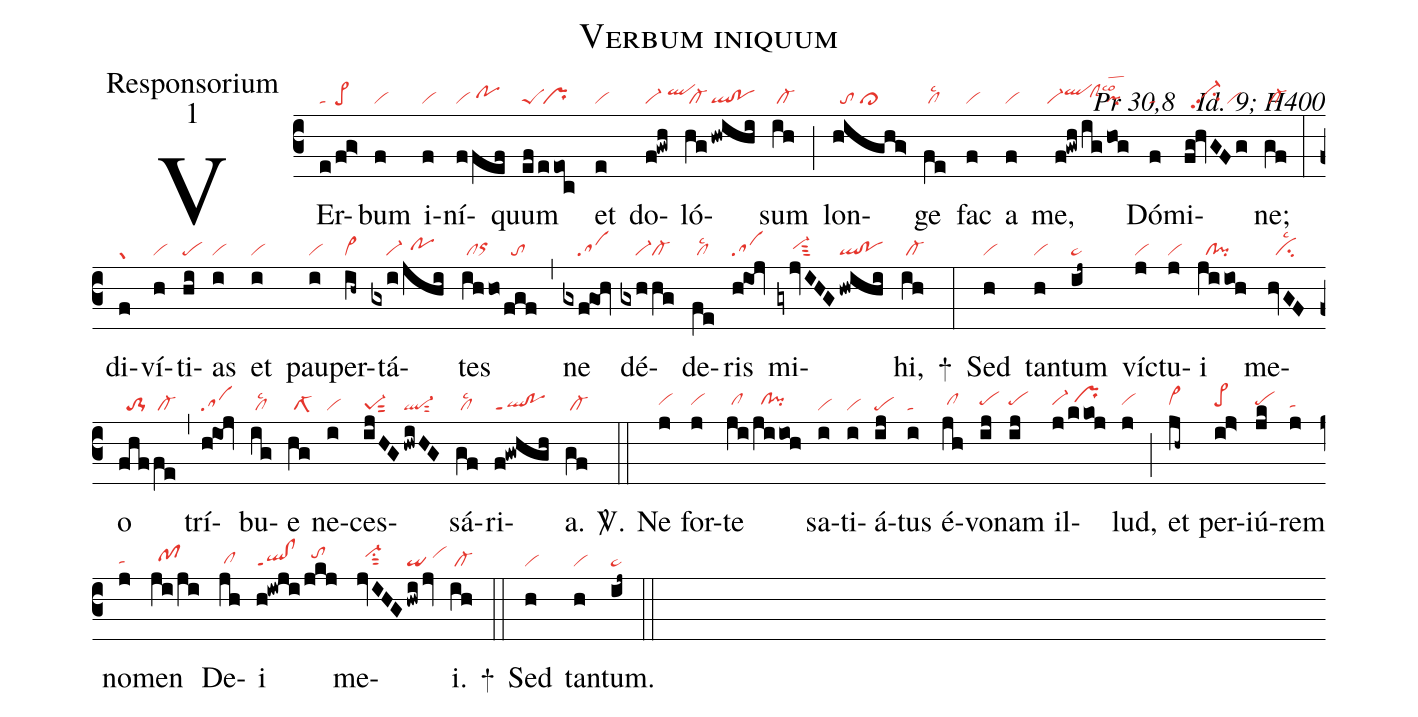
name:Verbum iniquum;
office-part:Responsorium;
mode:1;
commentary:Pr 30,8 ꝟ Id. 9; H400;
nabc-lines:1;
%%
(c3)
VEr(e|ta|/fg>|pe>)bum(f|vi) i(f|vi)ní(ffef|vi/pohh)quum(ef|peS|/eeoc|/pr) et(e|vi) do(f!gwh|vi-/qlhi)ló(hg|/cl-|hwihi|ql!po)sum(ih|/cl-) (;)
lon(highg>|//to/cl>)ge(fe|/cllsc2) fac(f|vi) a(f|vi) me,(f!gwh|``vi-qlhi|/ig|//clShhlsco3|/hog|pi) Dó(f|ta)mi(fg!hvGFg|//vi-hhpp2su2/vi)ne;(gf|/cl-) (:)
di(f|gr)ví(h|vi)ti(hi|pe)as(i|vi) et(i|vi) pau(i|vi)per(ih~|cl~)tá(gxi|////vi-|/jhi|//pohh)tes(ihho|/clorhh|/fgf|//to) (,)
ne(gxf!goh|////sa) dé(gxhhg|////vi-cl-)de(fe|/cllsc2)ris(h!ioj|sa) mi(gyjvIHG|////vi-hhsut3|hwihi|ql!po)hi,(ih|/cl-) +(:)
Sed(h|vi) tan(h|vi)tum(ij~|pe~) ví(j|vi)ctu(j|vi)i(ji/ioh|//cl!pi) me(hvGF|//cilsc2)o(fhf|//to-1|/fe|/cl-) (,)
trí(h!ioj|sa)bu(ig|/cllsc2)e(hg|/clS-1) ne(i|vi)ces(ijHG|pe-1sut2|hwiHG|ql-sut2)sá(gf|/cllsc2)ri(f!gwhgh|ql!poppt1)a.(gf|/cl-) <sp>V/</sp>.(::)
Ne(j|vihh) for(j|vihh)te(ji|/clhh|/ji/ioh|//clhh!pihh) sa(i|vi)ti(i|vi)á(ij|pe)tus(i|ta) é(jh|/clhh)vo(ij|pehh)nam(ij|pehh) il(j/kkoj|vi-hh/prhi)lud,(j|vihh) (;)
et(jh~|cl~hh) per(ij>|pe>hh)iú(jk|pehh)rem(j|tahg) no(j|tahg)men(ji/ji|//pfhh) De(jh|/clhg)i(h!iwji|ql!clppt1|/jkj|//tohi) me(jvIHG|//vi-hisu1sut2|hwi/jv|qi/vihi)i.(ih|/cl-) +(::)
Sed(h|vi) tan(h|vi)tum.(ij~|pe~) (::)
